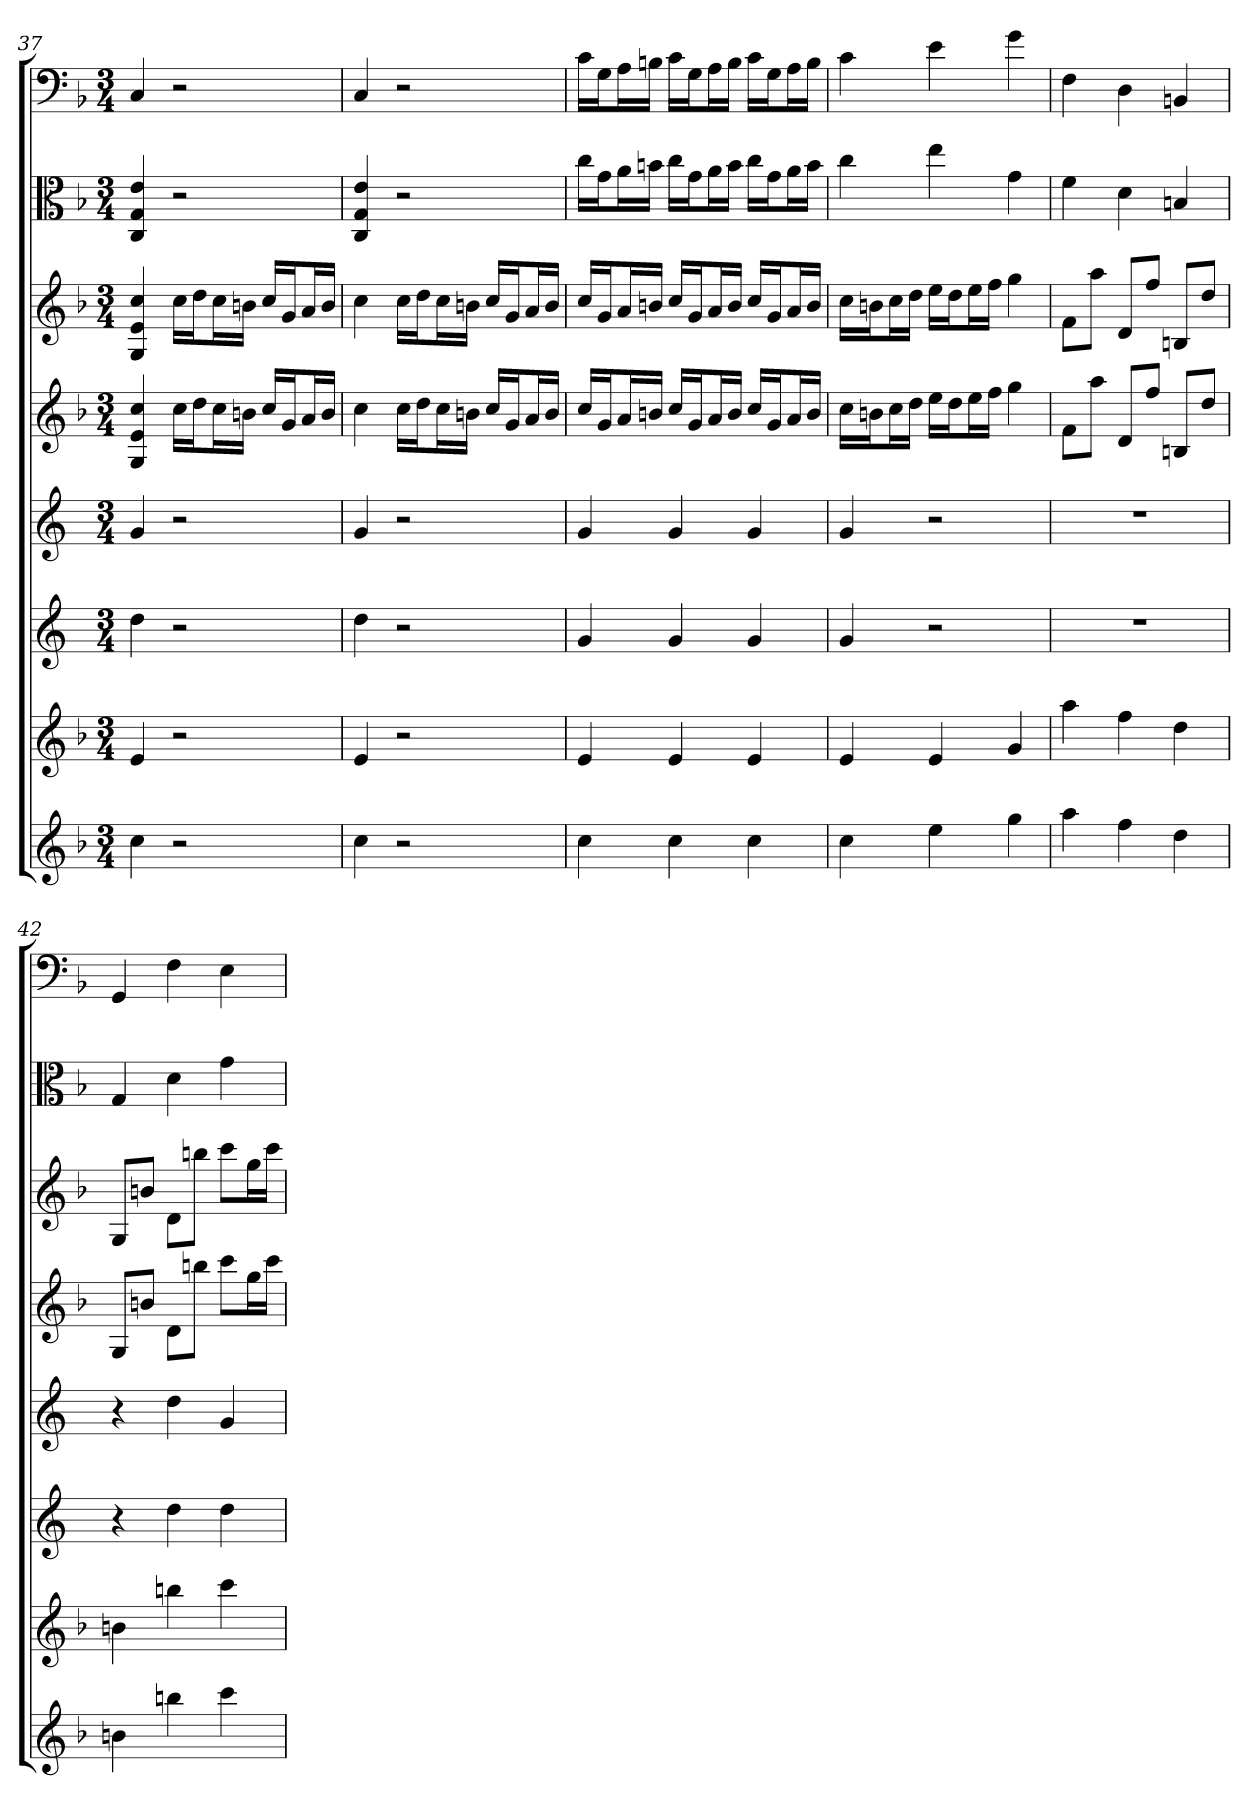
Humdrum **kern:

**kern	**kern	**kern	**kern	**kern	**kern	**kern	**kern
*part8	*part7	*part6	*part5	*part4	*part3	*part2	*part1
*staff8	*staff7	*staff6	*staff5	*staff4	*staff3	*staff2	*staff1
*	*	*	*	*	*	*clefC3	*clefF4
*k[b-]	*k[b-]	*k[]	*k[]	*k[b-]	*k[b-]	*k[b-]	*k[b-]
*F:	*F:	*	*	*F:	*F:	*F:	*F:
*M3/4	*M3/4	*M3/4	*M3/4	*M3/4	*M3/4	*M3/4	*M3/4
=37	=37	=37	=37	=37	=37	=37	=37
4cc	4e	4dd	4g	4G 4e 4cc	4G 4e 4cc	4C 4G 4e	4C
2r	2r	2r	2r	16ccLL	16ccLL	2r	2r
.	.	.	.	16ddJ	16ddJ	.	.
.	.	.	.	16ccL	16ccL	.	.
.	.	.	.	16bnJJ	16bnJJ	.	.
.	.	.	.	16ccLL	16ccLL	.	.
.	.	.	.	16gJ	16gJ	.	.
.	.	.	.	16aL	16aL	.	.
.	.	.	.	16bJJ	16bJJ	.	.
=38	=38	=38	=38	=38	=38	=38	=38
4cc	4e	4dd	4g	4cc	4cc	4C 4G 4e	4C
2r	2r	2r	2r	16ccLL	16ccLL	2r	2r
.	.	.	.	16ddJ	16ddJ	.	.
.	.	.	.	16ccL	16ccL	.	.
.	.	.	.	16bnJJ	16bnJJ	.	.
.	.	.	.	16ccLL	16ccLL	.	.
.	.	.	.	16gJ	16gJ	.	.
.	.	.	.	16aL	16aL	.	.
.	.	.	.	16bJJ	16bJJ	.	.
=39	=39	=39	=39	=39	=39	=39	=39
4cc	4e	4g	4g	16ccLL	16ccLL	16cc\LL	16c\LL
.	.	.	.	16gJ	16gJ	16g\J	16G\J
.	.	.	.	16aL	16aL	16a\L	16A\L
.	.	.	.	16bnJJ	16bnJJ	16bn\JJ	16Bn\JJ
4cc	4e	4g	4g	16ccLL	16ccLL	16cc\LL	16c\LL
.	.	.	.	16gJ	16gJ	16g\J	16G\J
.	.	.	.	16aL	16aL	16a\L	16A\L
.	.	.	.	16bJJ	16bJJ	16b\JJ	16B\JJ
4cc	4e	4g	4g	16ccLL	16ccLL	16cc\LL	16c\LL
.	.	.	.	16gJ	16gJ	16g\J	16G\J
.	.	.	.	16aL	16aL	16a\L	16A\L
.	.	.	.	16bJJ	16bJJ	16b\JJ	16B\JJ
=40	=40	=40	=40	=40	=40	=40	=40
4cc	4e	4g	4g	16ccLL	16ccLL	4cc	4c
.	.	.	.	16bnJ	16bnJ	.	.
.	.	.	.	16ccL	16ccL	.	.
.	.	.	.	16ddJJ	16ddJJ	.	.
4ee	4e	2r	2r	16eeLL	16eeLL	4ee	4e
.	.	.	.	16ddJ	16ddJ	.	.
.	.	.	.	16eeL	16eeL	.	.
.	.	.	.	16ffJJ	16ffJJ	.	.
4gg	4g	.	.	4gg	4gg	4g	4g
=41	=41	=41	=41	=41	=41	=41	=41
4aa	4aa	2.r	2.r	8fL	8fL	4f	4F
.	.	.	.	8aaJ	8aaJ	.	.
4ff	4ff	.	.	8dL	8dL	4d	4D
.	.	.	.	8ffJ	8ffJ	.	.
4dd	4dd	.	.	8BnL	8BnL	4Bn	4BBn
.	.	.	.	8ddJ	8ddJ	.	.
=42	=42	=42	=42	=42	=42	=42	=42
4bn	4bn	4r	4r	8GL	8GL	4G	4GG
.	.	.	.	8bnJ	8bnJ	.	.
4bbn	4bbn	4dd	4dd	8dL	8dL	4d	4F
.	.	.	.	8bbnJ	8bbnJ	.	.
4ccc	4ccc	4dd	4g	8cccL	8cccL	4g	4E
.	.	.	.	16ggL	16ggL	.	.
.	.	.	.	16cccJJ	16cccJJ	.	.
=	=	=	=	=	=	=	=
*-	*-	*-	*-	*-	*-	*-	*-
